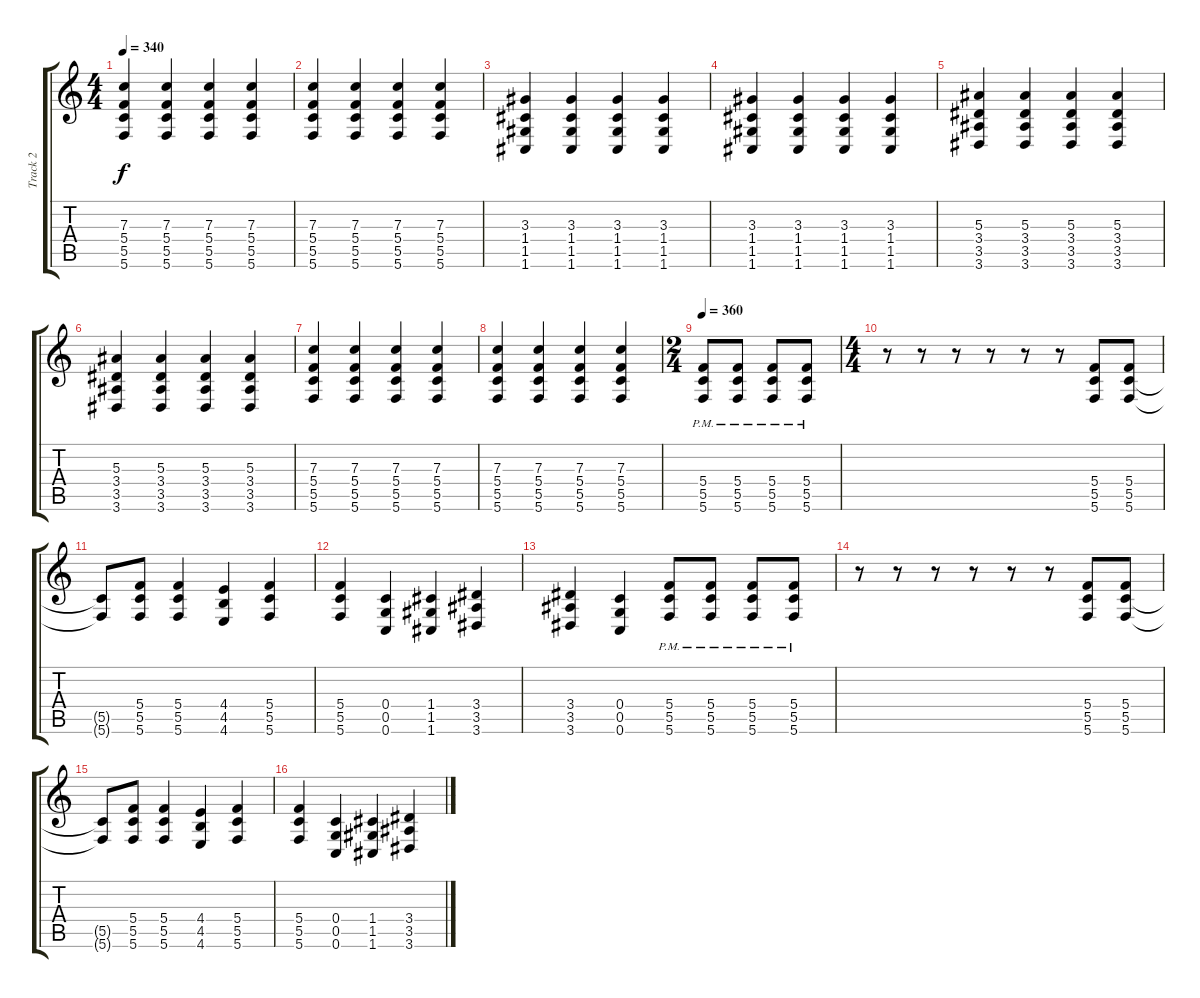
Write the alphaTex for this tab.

\track ("Track 2" "Track 2") {instrument overdrivenguitar}
\staff {score tabs}
\tuning (D4 A3 F3 C3 G2 C2) {hide}
\ts (4 4)
\tempo 340
\clef g2
\ks c
(7.3 5.4 5.5 5.6).4{dy f} (7.3 5.4 5.5 5.6).4 (7.3 5.4 5.5 5.6).4 (7.3 5.4 5.5 5.6).4 |
(7.3 5.4 5.5 5.6).4 (7.3 5.4 5.5 5.6).4 (7.3 5.4 5.5 5.6).4 (7.3 5.4 5.5 5.6).4 |
(3.3 1.4 1.5 1.6).4 (3.3 1.4 1.5 1.6).4 (3.3 1.4 1.5 1.6).4 (3.3 1.4 1.5 1.6).4 |
(3.3 1.4 1.5 1.6).4 (3.3 1.4 1.5 1.6).4 (3.3 1.4 1.5 1.6).4 (3.3 1.4 1.5 1.6).4 |
(5.3 3.4 3.5 3.6).4 (5.3 3.4 3.5 3.6).4 (5.3 3.4 3.5 3.6).4 (5.3 3.4 3.5 3.6).4 |
(5.3 3.4 3.5 3.6).4 (5.3 3.4 3.5 3.6).4 (5.3 3.4 3.5 3.6).4 (5.3 3.4 3.5 3.6).4 |
(7.3 5.4 5.5 5.6).4 (7.3 5.4 5.5 5.6).4 (7.3 5.4 5.5 5.6).4 (7.3 5.4 5.5 5.6).4 |
(7.3 5.4 5.5 5.6).4 (7.3 5.4 5.5 5.6).4 (7.3 5.4 5.5 5.6).4 (7.3 5.4 5.5 5.6).4 |
\ts (2 4)
\tempo 360
(5.4{pm} 5.5{pm} 5.6{pm}).8 (5.4{pm} 5.5{pm} 5.6{pm}).8 (5.4{pm} 5.5{pm} 5.6{pm}).8 (5.4{pm} 5.5{pm} 5.6{pm}).8 |
\ts (4 4)
r.8 r.8 r.8 r.8 r.8 r.8 (5.4 5.5 5.6).8 (5.4 5.5 5.6).8 |
(5.5{t} 5.6{t}).8 (5.4 5.5 5.6).8 (5.4 5.5 5.6).4 (4.4 4.5 4.6).4 (5.4 5.5 5.6).4 |
(5.4 5.5 5.6).4 (0.4 0.5 0.6).4 (1.4 1.5 1.6).4 (3.4 3.5 3.6).4 |
(3.4 3.5 3.6).4 (0.4 0.5 0.6).4 (5.4{pm} 5.5{pm} 5.6{pm}).8 (5.4{pm} 5.5{pm} 5.6{pm}).8 (5.4{pm} 5.5{pm} 5.6{pm}).8 (5.4{pm} 5.5{pm} 5.6{pm}).8 |
r.8 r.8 r.8 r.8 r.8 r.8 (5.4 5.5 5.6).8 (5.4 5.5 5.6).8 |
(5.5{t} 5.6{t}).8 (5.4 5.5 5.6).8 (5.4 5.5 5.6).4 (4.4 4.5 4.6).4 (5.4 5.5 5.6).4 |
(5.4 5.5 5.6).4 (0.4 0.5 0.6).4 (1.4 1.5 1.6).4 (3.4 3.5 3.6).4
